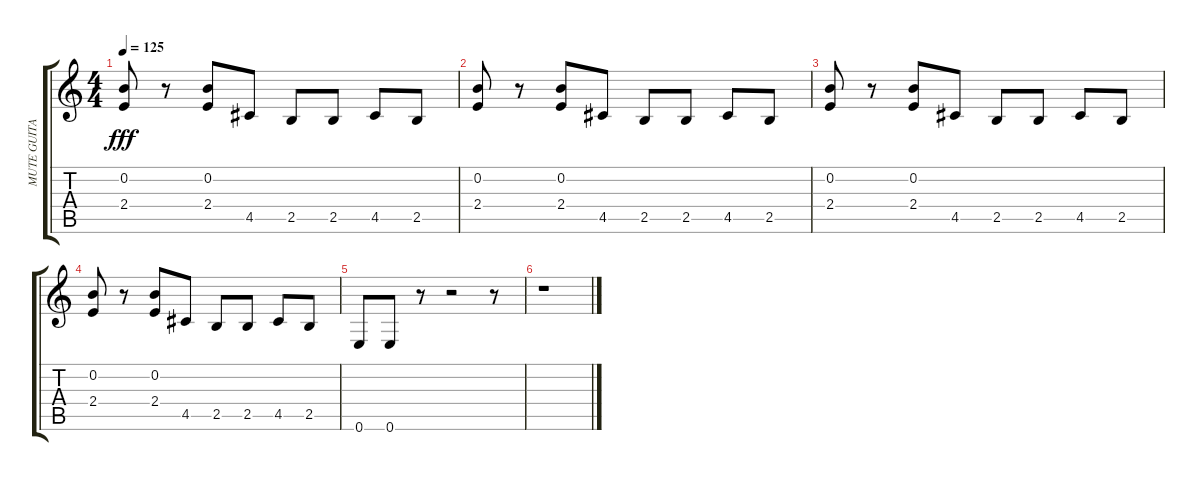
\track ("MUTE GUITAR" "MUTE GUITA") {instrument electricguitarmuted}
\staff {score tabs}
\tuning (E4 B3 G3 D3 A2 E2) {hide}
\ts (4 4)
\tempo 125
\clef g2
\ks c
(0.2 2.4).8{dy fff} r.8 (0.2 2.4).8 4.5.8 2.5.8 2.5.8 4.5.8 2.5.8 |
(0.2 2.4).8 r.8 (0.2 2.4).8 4.5.8 2.5.8 2.5.8 4.5.8 2.5.8 |
(0.2 2.4).8 r.8 (0.2 2.4).8 4.5.8 2.5.8 2.5.8 4.5.8 2.5.8 |
(0.2 2.4).8 r.8 (0.2 2.4).8 4.5.8 2.5.8 2.5.8 4.5.8 2.5.8 |
0.6.8 0.6.8 r.8 r.2 r.8 |
r.1
